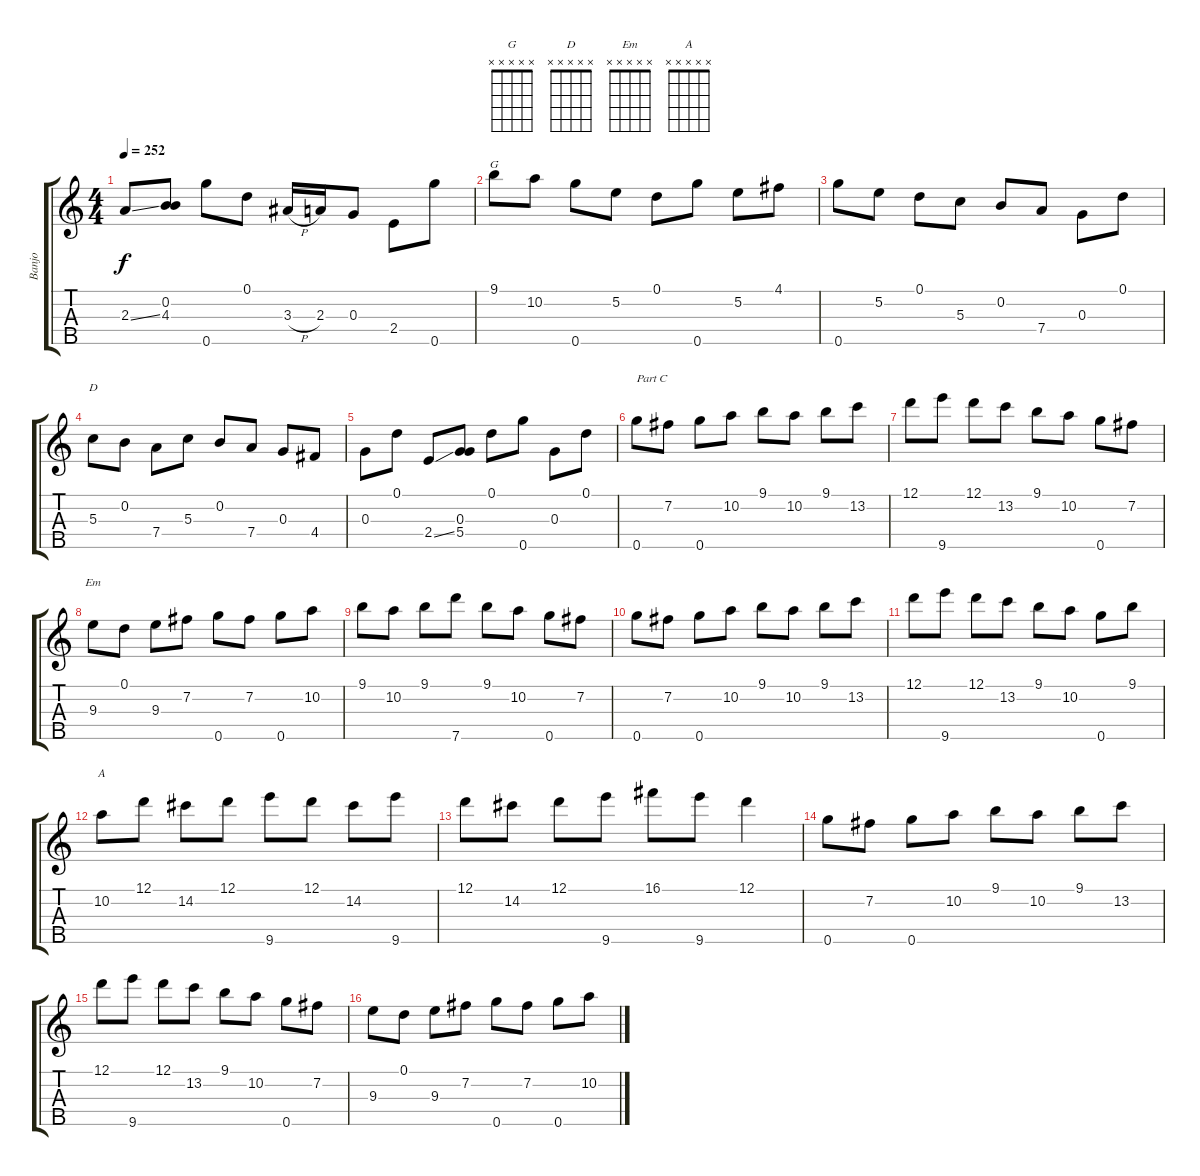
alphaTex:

\track ("Banjo" "Banjo") {instrument banjo}
\staff {score tabs}
\tuning (D4 B3 G3 D3 G4) {hide}
\displaytranspose 12
\chord ("G" x x x x x) {firstfret 0}
\chord ("D" x x x x x) {firstfret 0}
\chord ("Em" x x x x x) {firstfret 0}
\chord ("A" x x x x x) {firstfret 0}
\ts (4 4)
\tempo 252
\clef g2
\ks c
2.3{ss}.8{dy f} (0.2 4.3).8 0.5.8 0.1.8 3.3{h}.16 2.3.16 0.3.8 2.4.8 0.5.8 |
9.1.8{ch "G"} 10.2.8 0.5.8 5.2.8 0.1.8 0.5.8 5.2.8 4.1.8 |
0.5.8 5.2.8 0.1.8 5.3.8 0.2.8 7.4.8 0.3.8 0.1.8 |
5.3.8{ch "D"} 0.2.8 7.4.8 5.3.8 0.2.8 7.4.8 0.3.8 4.4.8 |
0.3.8 0.1.8 2.4{ss}.8 (0.3 5.4).8 0.1.8 0.5.8 0.3.8 0.1.8 |
0.5.8{txt "Part C"} 7.2.8 0.5.8 10.2.8 9.1.8 10.2.8 9.1.8 13.2.8 |
12.1.8 9.5.8 12.1.8 13.2.8 9.1.8 10.2.8 0.5.8 7.2.8 |
9.3.8{ch "Em"} 0.1.8 9.3.8 7.2.8 0.5.8 7.2.8 0.5.8 10.2.8 |
9.1.8 10.2.8 9.1.8 7.5.8 9.1.8 10.2.8 0.5.8 7.2.8 |
0.5.8 7.2.8 0.5.8 10.2.8 9.1.8 10.2.8 9.1.8 13.2.8 |
12.1.8 9.5.8 12.1.8 13.2.8 9.1.8 10.2.8 0.5.8 9.1.8 |
10.2.8{ch "A"} 12.1.8 14.2.8 12.1.8 9.5.8 12.1.8 14.2.8 9.5.8 |
12.1.8 14.2.8 12.1.8 9.5.8 16.1.8 9.5.8 12.1.4 |
0.5.8 7.2.8 0.5.8 10.2.8 9.1.8 10.2.8 9.1.8 13.2.8 |
12.1.8 9.5.8 12.1.8 13.2.8 9.1.8 10.2.8 0.5.8 7.2.8 |
9.3.8 0.1.8 9.3.8 7.2.8 0.5.8 7.2.8 0.5.8 10.2.8
